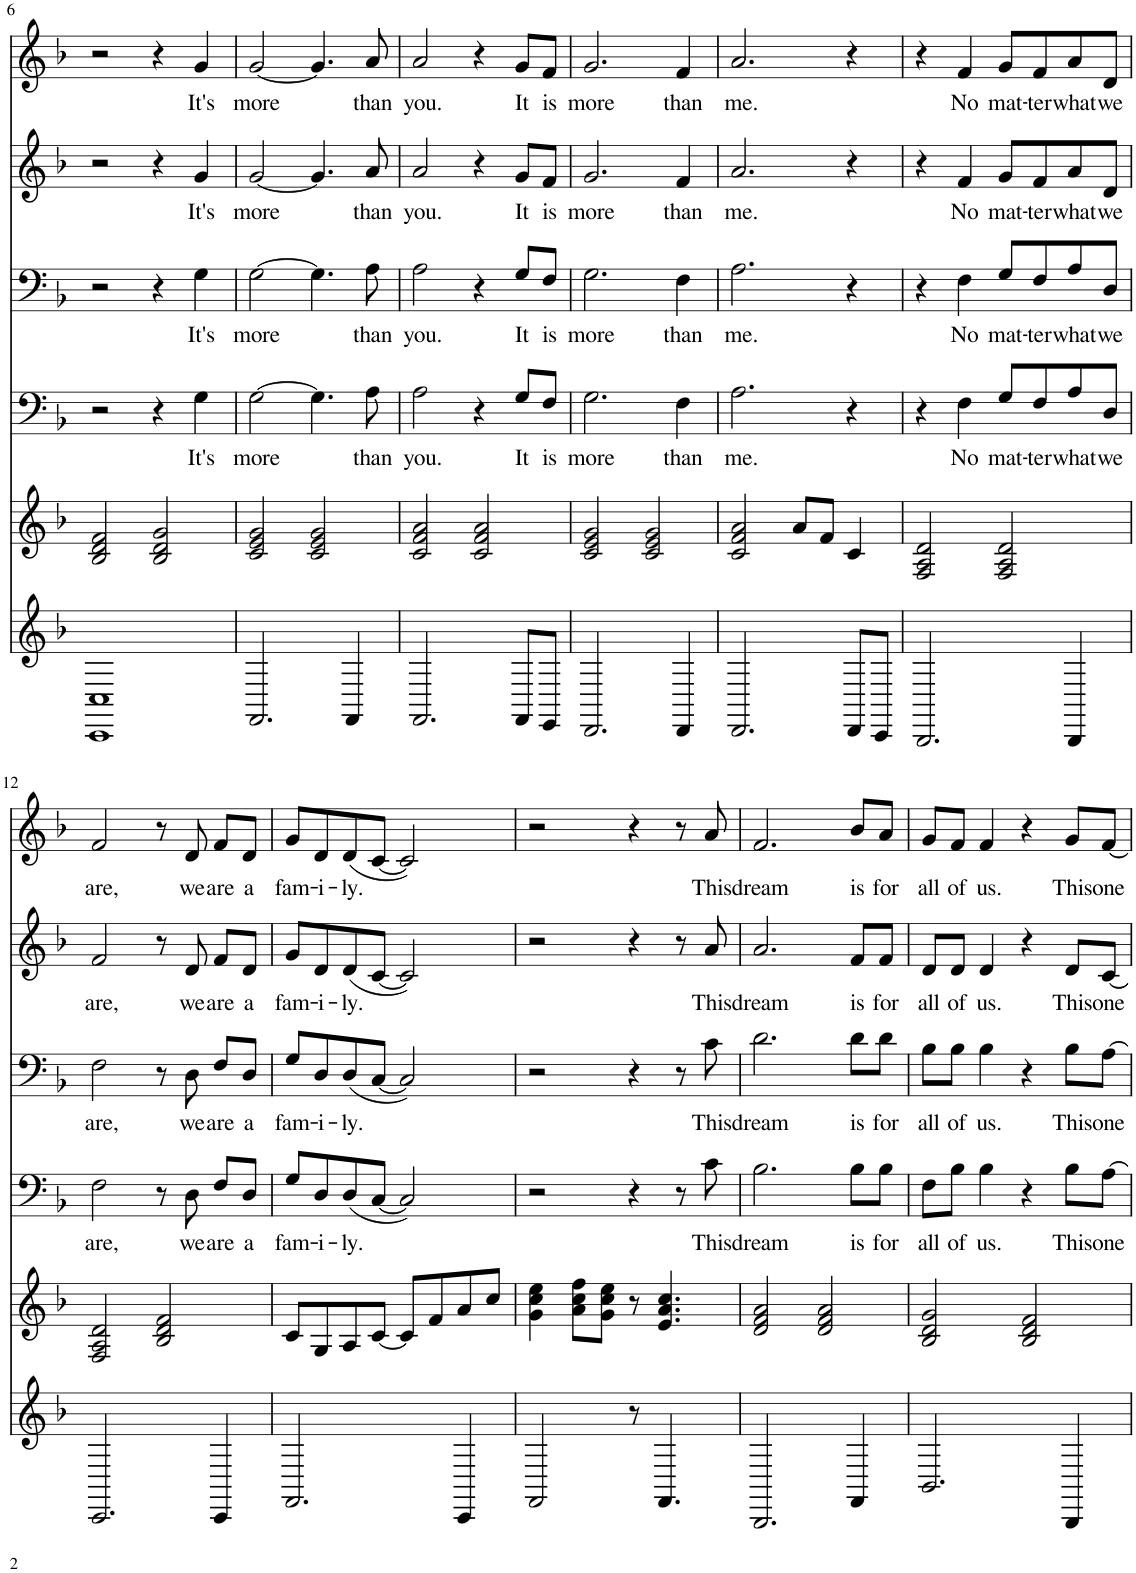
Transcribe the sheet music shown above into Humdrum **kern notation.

**kern	**kern	**kern	**text	**kern	**text	**kern	**text	**kern	**text
*part6	*part5	*part4	*part4	*part3	*part3	*part2	*part2	*part1	*part1
*staff6	*staff5	*staff4	*staff4	*staff3	*staff3	*staff2	*staff2	*staff1	*staff1
*I"Piano	*I"Piano	*I"Bass	*	*I"Tenor	*	*I"Alto	*	*I"Soprano	*
*I'Pno	*I'Pno	*	*	*	*	*	*	*	*
!!LO:PB:g=z
*clefG2	*clefG2	*clefF4	*	*clefF4	*	*clefG2	*	*clefG2	*
*k[b-]	*k[b-]	*k[b-]	*	*k[b-]	*	*k[b-]	*	*k[b-]	*
*F:	*F:	*F:	*	*F:	*	*F:	*	*F:	*
*M4/4	*M4/4	*M4/4	*	*M4/4	*	*M4/4	*	*M4/4	*
=6	=6	=6	=6	=6	=6	=6	=6	=6	=6
1CC 1C	2B-/ 2d/ 2f/	2r	.	2r	.	2r	.	2r	.
.	2B-/ 2d/ 2g/	4r	.	4r	.	4r	.	4r	.
!	!	!	!LO:LY:b	!	!LO:LY:b	!	!LO:LY:b	!	!LO:LY:b
.	.	4G\	It's	4G\	It's	4g/	It's	4g/	It's
=7	=7	=7	=7	=7	=7	=7	=7	=7	=7
!	!	!	!LO:LY:b	!	!LO:LY:b	!	!LO:LY:b	!	!LO:LY:b
2.FF/	2c/ 2e/ 2g/	[2G\	more	[2G\	more	[2g/	more	[2g/	more
.	2c/ 2e/ 2g/	4.G\]	.	4.G\]	.	4.g/]	.	4.g/]	.
4FF/	.	.	.	.	.	.	.	.	.
!	!	!	!LO:LY:b	!	!LO:LY:b	!	!LO:LY:b	!	!LO:LY:b
.	.	8A\	than	8A\	than	8a/	than	8a/	than
=8	=8	=8	=8	=8	=8	=8	=8	=8	=8
!	!	!	!LO:LY:b	!	!LO:LY:b	!	!LO:LY:b	!	!LO:LY:b
2.FF/	2c/ 2f/ 2a/	2A\	you.	2A\	you.	2a/	you.	2a/	you.
.	2c/ 2f/ 2a/	4r	.	4r	.	4r	.	4r	.
!	!	!	!LO:LY:b	!	!LO:LY:b	!	!LO:LY:b	!	!LO:LY:b
8FF/L	.	8G/L	It	8G/L	It	8g/L	It	8g/L	It
!	!	!	!LO:LY:b	!	!LO:LY:b	!	!LO:LY:b	!	!LO:LY:b
8EE/J	.	8F/J	is	8F/J	is	8f/J	is	8f/J	is
=9	=9	=9	=9	=9	=9	=9	=9	=9	=9
!	!	!	!LO:LY:b	!	!LO:LY:b	!	!LO:LY:b	!	!LO:LY:b
2.DD/	2c/ 2e/ 2g/	2.G\	more	2.G\	more	2.g/	more	2.g/	more
.	2c/ 2e/ 2g/	.	.	.	.	.	.	.	.
!	!	!	!LO:LY:b	!	!LO:LY:b	!	!LO:LY:b	!	!LO:LY:b
4DD/	.	4F\	than	4F\	than	4f/	than	4f/	than
=10	=10	=10	=10	=10	=10	=10	=10	=10	=10
!	!	!	!LO:LY:b	!	!LO:LY:b	!	!LO:LY:b	!	!LO:LY:b
2.DD/	2c/ 2f/ 2a/	2.A\	me.	2.A\	me.	2.a/	me.	2.a/	me.
.	8a/L	.	.	.	.	.	.	.	.
.	8f/J	.	.	.	.	.	.	.	.
8DD/L	4c/	4r	.	4r	.	4r	.	4r	.
8CC/J	.	.	.	.	.	.	.	.	.
=11	=11	=11	=11	=11	=11	=11	=11	=11	=11
2.BBB-/	2F/ 2A/ 2d/	4r	.	4r	.	4r	.	4r	.
!	!	!	!LO:LY:b	!	!LO:LY:b	!	!LO:LY:b	!	!LO:LY:b
.	.	4F\	No	4F\	No	4f/	No	4f/	No
!	!	!	!LO:LY:b	!	!LO:LY:b	!	!LO:LY:b	!	!LO:LY:b
.	2F/ 2A/ 2d/	8G/L	mat-	8G/L	mat-	8g/L	mat-	8g/L	mat-
!	!	!	!LO:LY:b	!	!LO:LY:b	!	!LO:LY:b	!	!LO:LY:b
.	.	8F/	-ter	8F/	-ter	8f/	-ter	8f/	-ter
!	!	!	!LO:LY:b	!	!LO:LY:b	!	!LO:LY:b	!	!LO:LY:b
4BBB-/	.	8A/	what	8A/	what	8a/	what	8a/	what
!	!	!	!LO:LY:b	!	!LO:LY:b	!	!LO:LY:b	!	!LO:LY:b
.	.	8D/J	we	8D/J	we	8d/J	we	8d/J	we
!!LO:LB:g=z
=12	=12	=12	=12	=12	=12	=12	=12	=12	=12
!	!	!	!LO:LY:b	!	!LO:LY:b	!	!LO:LY:b	!	!LO:LY:b
2.CC/	2F/ 2A/ 2d/	2F\	are,	2F\	are,	2f/	are,	2f/	are,
.	2B-/ 2d/ 2f/	8r	.	8r	.	8r	.	8r	.
!	!	!	!LO:LY:b	!	!LO:LY:b	!	!LO:LY:b	!	!LO:LY:b
.	.	8D\	we	8D\	we	8d/	we	8d/	we
!	!	!	!LO:LY:b	!	!LO:LY:b	!	!LO:LY:b	!	!LO:LY:b
4CC/	.	8F/L	are	8F/L	are	8f/L	are	8f/L	are
!	!	!	!LO:LY:b	!	!LO:LY:b	!	!LO:LY:b	!	!LO:LY:b
.	.	8D/J	a	8D/J	a	8d/J	a	8d/J	a
=13	=13	=13	=13	=13	=13	=13	=13	=13	=13
!	!	!	!LO:LY:b	!	!LO:LY:b	!	!LO:LY:b	!	!LO:LY:b
2.FF/	8c/L	8G/L	fam-	8G/L	fam-	8g/L	fam-	8g/L	fam-
!	!	!	!LO:LY:b	!	!LO:LY:b	!	!LO:LY:b	!	!LO:LY:b
.	8G/	8D/	-i-	8D/	-i-	8d/	-i-	8d/	-i-
!	!	!	!LO:LY:b	!	!LO:LY:b	!	!LO:LY:b	!	!LO:LY:b
.	8A/	(8D/	-ly.	(8D/	-ly.	(8d/	-ly.	(8d/	-ly.
.	[8c/J	[8C/J	.	[8C/J	.	[8c/J	.	[8c/J	.
.	8c/L]	2C/])	.	2C/])	.	2c/])	.	2c/])	.
.	8f/	.	.	.	.	.	.	.	.
4CC/	8a/	.	.	.	.	.	.	.	.
.	8cc/J	.	.	.	.	.	.	.	.
=14	=14	=14	=14	=14	=14	=14	=14	=14	=14
2FF/	4g\ 4cc\ 4ee\	2r	.	2r	.	2r	.	2r	.
.	8a\ 8cc\ 8ff\L	.	.	.	.	.	.	.	.
.	8g\ 8cc\ 8ee\J	.	.	.	.	.	.	.	.
8r	8r	4r	.	4r	.	4r	.	4r	.
4.FF/	4.e/ 4.a/ 4.cc/	.	.	.	.	.	.	.	.
.	.	8r	.	8r	.	8r	.	8r	.
!	!	!	!LO:LY:b	!	!LO:LY:b	!	!LO:LY:b	!	!LO:LY:b
.	.	8c\	This	8c\	This	8a/	This	8a/	This
=15	=15	=15	=15	=15	=15	=15	=15	=15	=15
!	!	!	!LO:LY:b	!	!LO:LY:b	!	!LO:LY:b	!	!LO:LY:b
2.BBB-/	2d/ 2f/ 2a/	2.B-\	dream	2.d\	dream	2.a/	dream	2.f/	dream
.	2d/ 2f/ 2a/	.	.	.	.	.	.	.	.
!	!	!	!LO:LY:b	!	!LO:LY:b	!	!LO:LY:b	!	!LO:LY:b
4FF/	.	8B-\L	is	8d\L	is	8f/L	is	8b-/L	is
!	!	!	!LO:LY:b	!	!LO:LY:b	!	!LO:LY:b	!	!LO:LY:b
.	.	8B-\J	for	8d\J	for	8f/J	for	8a/J	for
=16	=16	=16	=16	=16	=16	=16	=16	=16	=16
!	!	!	!LO:LY:b	!	!LO:LY:b	!	!LO:LY:b	!	!LO:LY:b
2.BB-/	2B-/ 2d/ 2g/	8F\L	all	8B-\L	all	8d/L	all	8g/L	all
!	!	!	!LO:LY:b	!	!LO:LY:b	!	!LO:LY:b	!	!LO:LY:b
.	.	8B-\J	of	8B-\J	of	8d/J	of	8f/J	of
!	!	!	!LO:LY:b	!	!LO:LY:b	!	!LO:LY:b	!	!LO:LY:b
.	.	4B-\	us.	4B-\	us.	4d/	us.	4f/	us.
.	2B-/ 2d/ 2f/	4r	.	4r	.	4r	.	4r	.
!	!	!	!LO:LY:b	!	!LO:LY:b	!	!LO:LY:b	!	!LO:LY:b
4BBB-/	.	8B-\L	This	8B-\L	This	8d/L	This	8g/L	This
!	!	!	!LO:LY:b	!	!LO:LY:b	!	!LO:LY:b	!	!LO:LY:b
.	.	[8A\J	one	[8A\J	one	[8c/J	one	[8f/J	one
=	=	=	=	=	=	=	=	=	=
*-	*-	*-	*-	*-	*-	*-	*-	*-	*-
